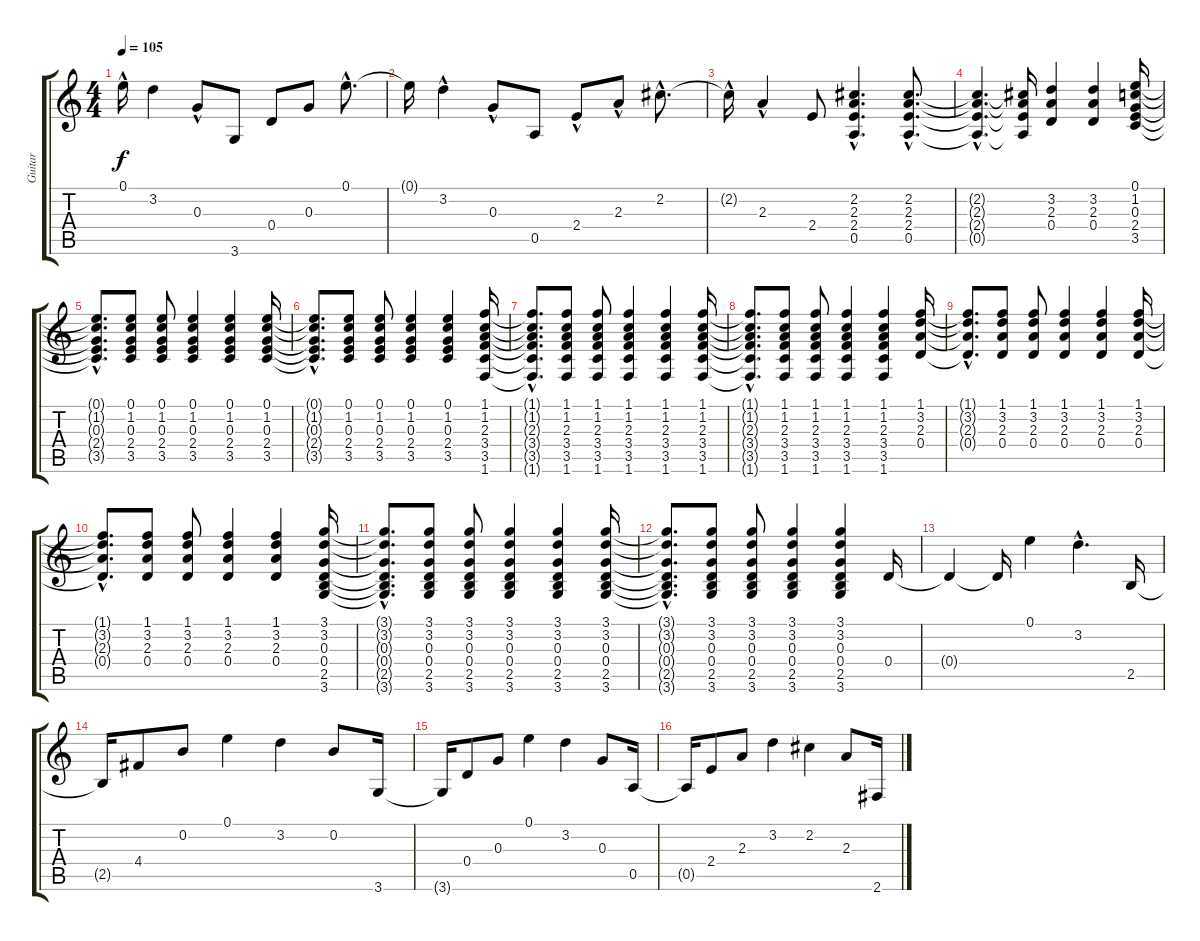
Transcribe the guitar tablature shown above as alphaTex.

\track ("Guitar" "Guitar") {instrument acousticguitarsteel}
\staff {score tabs}
\tuning (E4 B3 G3 D3 A2 E2) {hide}
\ts (4 4)
\tempo 105
\clef g2
\ks c
0.1{hac t}.16{dy f} 3.2.4 0.3{hac}.8 3.6.8 0.4.8 0.3.8 0.1{hac}.8{d} |
0.1{t}.16 3.2{hac}.4 0.3{hac}.8 0.5.8 2.4{hac}.8 2.3{hac}.8 2.2{hac}.8{d} |
2.2{hac t}.16 2.3{hac}.4 2.4.8 (2.2{hac} 2.3{hac} 2.4{hac} 0.5{hac}).4{d} (2.2{hac} 2.3{hac} 2.4{hac} 0.5{hac}).8{d} |
(2.2{hac t} 2.3{hac t} 2.4{hac t} 0.5{hac t}).4{d} (2.2{t} 2.3{t} 2.4{t} 0.5{t}).16 (3.2 2.3 0.4).4 (3.2 2.3 0.4).4 (0.1 1.2 0.3 2.4 3.5).16{instrument acousticguitarsteel} |
(0.1{hac t} 1.2{hac t} 0.3{hac t} 2.4{hac t} 3.5{hac t}).8{d} (0.1 1.2 0.3 2.4 3.5).8 (0.1 1.2 0.3 2.4 3.5).8 (0.1 1.2 0.3 2.4 3.5).4 (0.1 1.2 0.3 2.4 3.5).4 (0.1 1.2 0.3 2.4 3.5).16 |
(0.1{hac t} 1.2{hac t} 0.3{hac t} 2.4{hac t} 3.5{hac t}).8{d} (0.1 1.2 0.3 2.4 3.5).8 (0.1 1.2 0.3 2.4 3.5).8 (0.1 1.2 0.3 2.4 3.5).4 (0.1 1.2 0.3 2.4 3.5).4 (1.1 1.2 2.3 3.4 3.5 1.6).16 |
(1.1{hac t} 1.2{hac t} 2.3{hac t} 3.4{hac t} 3.5{hac t} 1.6{hac t}).8{d} (1.1 1.2 2.3 3.4 3.5 1.6).8 (1.1 1.2 2.3 3.4 3.5 1.6).8 (1.1 1.2 2.3 3.4 3.5 1.6).4 (1.1 1.2 2.3 3.4 3.5 1.6).4 (1.1 1.2 2.3 3.4 3.5 1.6).16 |
(1.1{hac t} 1.2{hac t} 2.3{hac t} 3.4{hac t} 3.5{hac t} 1.6{hac t}).8{d} (1.1 1.2 2.3 3.4 3.5 1.6).8 (1.1 1.2 2.3 3.4 3.5 1.6).8 (1.1 1.2 2.3 3.4 3.5 1.6).4 (1.1 1.2 2.3 3.4 3.5 1.6).4 (1.1 3.2 2.3 0.4).16 |
(1.1{hac t} 3.2{hac t} 2.3{hac t} 0.4{hac t}).8{d} (1.1 3.2 2.3 0.4).8 (1.1 3.2 2.3 0.4).8 (1.1 3.2 2.3 0.4).4 (1.1 3.2 2.3 0.4).4 (1.1 3.2 2.3 0.4).16 |
(1.1{hac t} 3.2{hac t} 2.3{hac t} 0.4{hac t}).8{d} (1.1 3.2 2.3 0.4).8 (1.1 3.2 2.3 0.4).8 (1.1 3.2 2.3 0.4).4 (1.1 3.2 2.3 0.4).4 (3.1 3.2 0.3 0.4 2.5 3.6).16 |
(3.1{hac t} 3.2{hac t} 0.3{hac t} 0.4{hac t} 2.5{hac t} 3.6{hac t}).8{d} (3.1 3.2 0.3 0.4 2.5 3.6).8 (3.1 3.2 0.3 0.4 2.5 3.6).8 (3.1 3.2 0.3 0.4 2.5 3.6).4 (3.1 3.2 0.3 0.4 2.5 3.6).4 (3.1 3.2 0.3 0.4 2.5 3.6).16 |
(3.1{hac t} 3.2{hac t} 0.3{hac t} 0.4{hac t} 2.5{hac t} 3.6{hac t}).8{d} (3.1 3.2 0.3 0.4 2.5 3.6).8 (3.1 3.2 0.3 0.4 2.5 3.6).8 (3.1 3.2 0.3 0.4 2.5 3.6).4 (3.1 3.2 0.3 0.4 2.5 3.6).4 0.4.16 |
0.4{t}.4 0.4{t}.16 0.1.4 3.2{hac}.4{d} 2.5.16 |
2.5{t}.16 4.4.8 0.2.8 0.1.4 3.2.4 0.2.8 3.6.16 |
3.6{t}.16 0.4.8 0.3.8 0.1.4 3.2.4 0.3.8 0.5.16 |
0.5{t}.16 2.4.8 2.3.8 3.2.4 2.2.4 2.3.8 2.6.16
